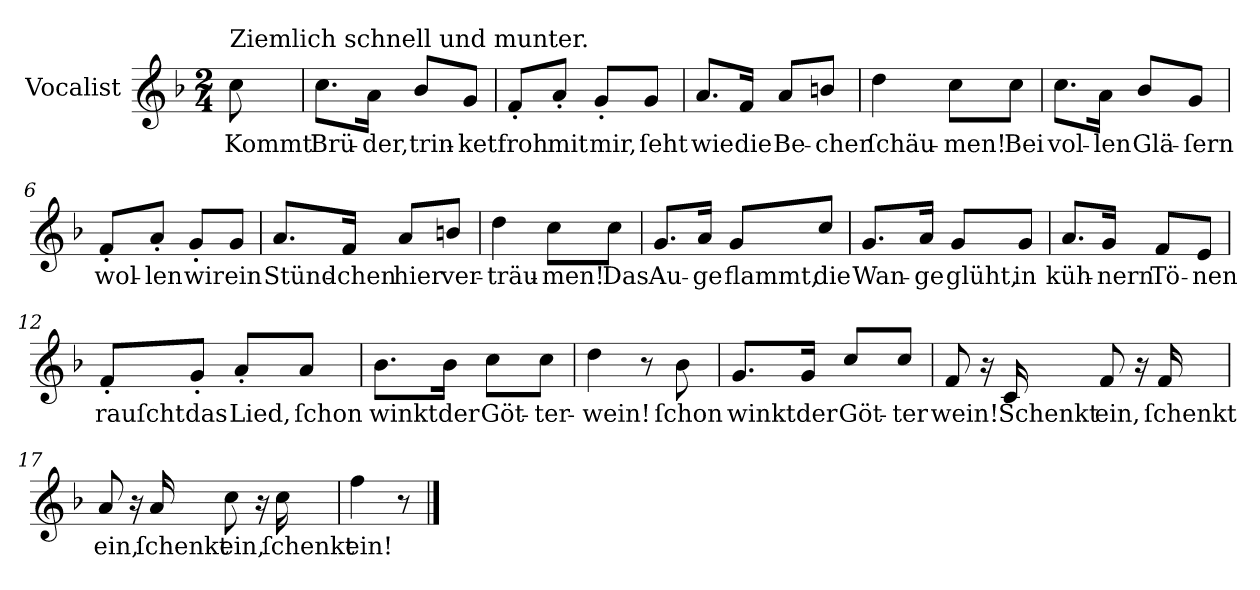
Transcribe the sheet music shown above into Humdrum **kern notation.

**kern	**text
*part1	*part1
*staff1	*staff1
*I"Vocalist	*
*k[b-]	*
*F:	*
*M2/4	*
=	=
!LO:TX:a:t=Ziemlich schnell und munter.	!
8cc	Kommt
=1	=1
8.ccL	Brü-
16aJk	-der,
8b-/L	trin-
8gJ	-ket
=2	=2
8f'L	froh
8a'J	mit
8g'L	mir,
8gJ	ſeht
=3	=3
8.aL	wie
16fJk	die
8aL	Be-
8bnJ	-cher
=4	=4
4dd	ſchäu-
8ccL	-men!
8ccJ	Bei
=5	=5
8.ccL	vol-
16aJk	-len
8b-/L	Glä-
8gJ	-ſern
=6	=6
8f'L	wol-
8a'J	-len
8g'L	wir
8gJ	ein
=7	=7
8.aL	Stünd-
16fJk	-chen
8aL	hier
8bnJ	ver-
=8	=8
4dd	-träu-
8ccL	-men!
8ccJ	Das
=9	=9
8.gL	Au-
16aJk	-ge
8gL	flammt,
8ccJ	die
=10	=10
8.gL	Wan-
16aJk	-ge
8gL	glüht,
8gJ	in
=11	=11
8.aL	küh-
16gJk	-nern
8fL	Tö-
8eJ	-nen
=12	=12
8f'L	rauſcht
8g'J	das
8a'L	Lied,
8aJ	ſchon
=13	=13
8.b-L	winkt
16b-Jk	der
8ccL	Göt-
8ccJ	-ter-
=14	=14
4dd	-wein!
8r	.
8b-	ſchon
=15	=15
8.gL	winkt
16gJk	der
8cc/L	Göt-
8cc/J	-ter
=16	=16
8f	wein!
16r	.
16c	Schenkt
8f	ein,
16r	.
16f	ſchenkt
=17	=17
8a	ein,
16r	.
16a	ſchenkt
8cc	ein,
16r	.
16cc	ſchenkt
=18	=18
4ff	ein!
8r	.
==	==
*-	*-
